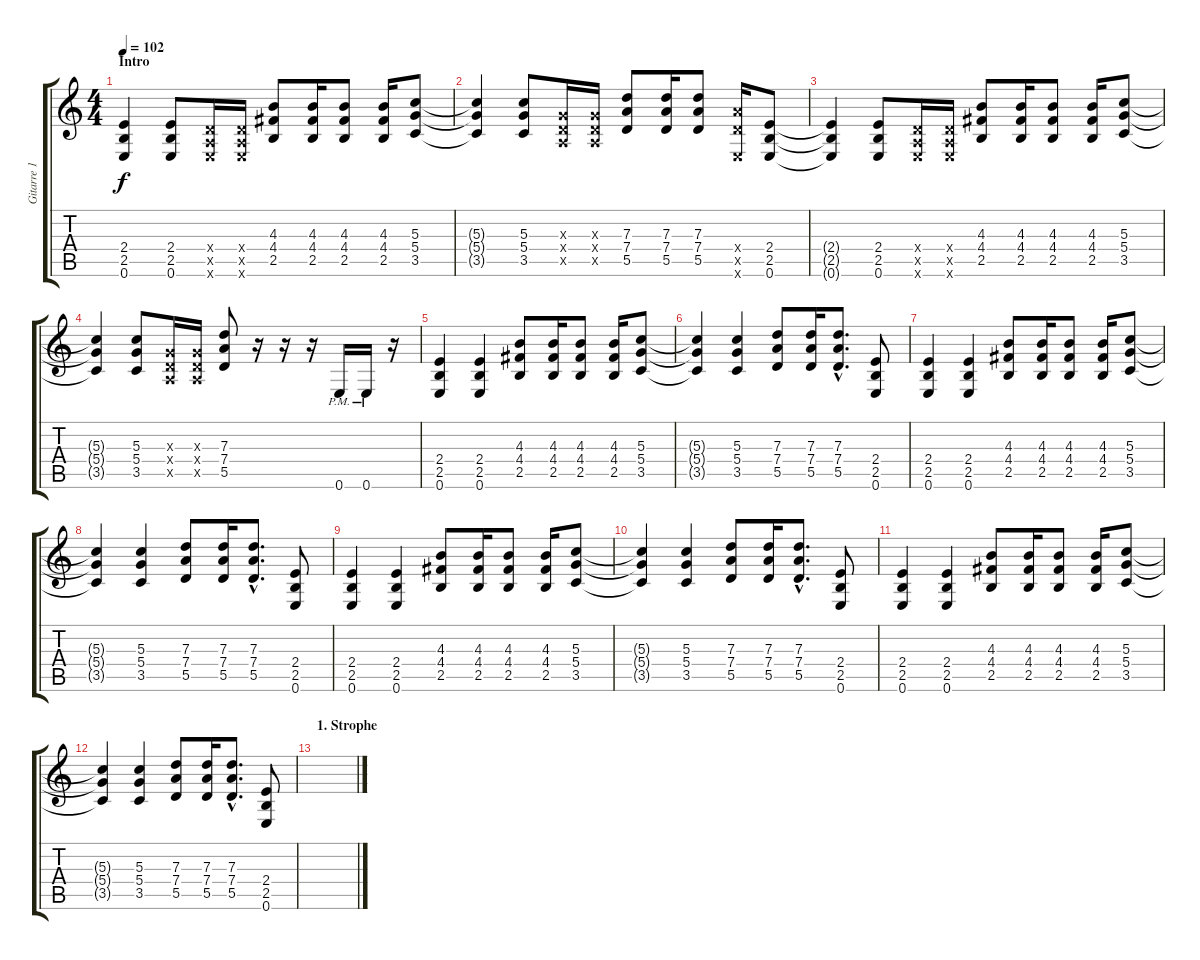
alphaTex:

\track ("Gitarre 1" "Gitarre 1") {instrument electricguitarclean}
\staff {score tabs}
\tuning (E4 B3 G3 D3 A2 E2) {hide}
\ts (4 4)
\section ("" "Intro")
\tempo 102
\clef g2
\ks c
(2.4 2.5 0.6).4{dy f instrument electricguitarclean} (2.4 2.5 0.6).8 (0.4{x} 0.5{x} 0.6{x}).16 (0.4{x} 0.5{x} 0.6{x}).16 (4.3 4.4 2.5).8 (4.3 4.4 2.5).16 (4.3 4.4 2.5).8 (4.3 4.4 2.5).16 (5.3 5.4 3.5).8 |
(5.3{t} 5.4{t} 3.5{t}).4 (5.3 5.4 3.5).8 (0.3{x} 0.4{x} 0.5{x}).16 (0.3{x} 0.4{x} 0.5{x}).16 (7.3 7.4 5.5).8 (7.3 7.4 5.5).16 (7.3 7.4 5.5).8 (7.4{x} 5.5{x} 0.6{x}).16 (2.4 2.5 0.6).8 |
(2.4{t} 2.5{t} 0.6{t}).4 (2.4 2.5 0.6).8 (0.4{x} 0.5{x} 0.6{x}).16 (0.4{x} 0.5{x} 0.6{x}).16 (4.3 4.4 2.5).8 (4.3 4.4 2.5).16 (4.3 4.4 2.5).8 (4.3 4.4 2.5).16 (5.3 5.4 3.5).8 |
(5.3{t} 5.4{t} 3.5{t}).4 (5.3 5.4 3.5).8 (0.3{x} 0.4{x} 0.5{x}).16 (0.3{x} 0.4{x} 0.5{x}).16 (7.3 7.4 5.5).8 r.16 r.16 r.16 0.6{pm}.16{instrument distortionguitar} 0.6{pm}.16 r.16 |
(2.4 2.5 0.6).4{instrument distortionguitar} (2.4 2.5 0.6).4 (4.3 4.4 2.5).8 (4.3 4.4 2.5).16 (4.3 4.4 2.5).8 (4.3 4.4 2.5).16 (5.3 5.4 3.5).8 |
(5.3{t} 5.4{t} 3.5{t}).4 (5.3 5.4 3.5).4 (7.3 7.4 5.5).8 (7.3 7.4 5.5).16 (7.3{hac} 7.4{hac} 5.5{hac}).8{d} (2.4 2.5 0.6).8 |
(2.4 2.5 0.6).4{instrument distortionguitar} (2.4 2.5 0.6).4 (4.3 4.4 2.5).8 (4.3 4.4 2.5).16 (4.3 4.4 2.5).8 (4.3 4.4 2.5).16 (5.3 5.4 3.5).8 |
(5.3{t} 5.4{t} 3.5{t}).4 (5.3 5.4 3.5).4 (7.3 7.4 5.5).8 (7.3 7.4 5.5).16 (7.3{hac} 7.4{hac} 5.5{hac}).8{d} (2.4 2.5 0.6).8 |
(2.4 2.5 0.6).4{instrument distortionguitar} (2.4 2.5 0.6).4 (4.3 4.4 2.5).8 (4.3 4.4 2.5).16 (4.3 4.4 2.5).8 (4.3 4.4 2.5).16 (5.3 5.4 3.5).8 |
(5.3{t} 5.4{t} 3.5{t}).4 (5.3 5.4 3.5).4 (7.3 7.4 5.5).8 (7.3 7.4 5.5).16 (7.3{hac} 7.4{hac} 5.5{hac}).8{d} (2.4 2.5 0.6).8 |
(2.4 2.5 0.6).4{instrument distortionguitar} (2.4 2.5 0.6).4 (4.3 4.4 2.5).8 (4.3 4.4 2.5).16 (4.3 4.4 2.5).8 (4.3 4.4 2.5).16 (5.3 5.4 3.5).8 |
(5.3{t} 5.4{t} 3.5{t}).4 (5.3 5.4 3.5).4 (7.3 7.4 5.5).8 (7.3 7.4 5.5).16 (7.3{hac} 7.4{hac} 5.5{hac}).8{d} (2.4 2.5 0.6).8 |
\section ("" "1. Strophe")
